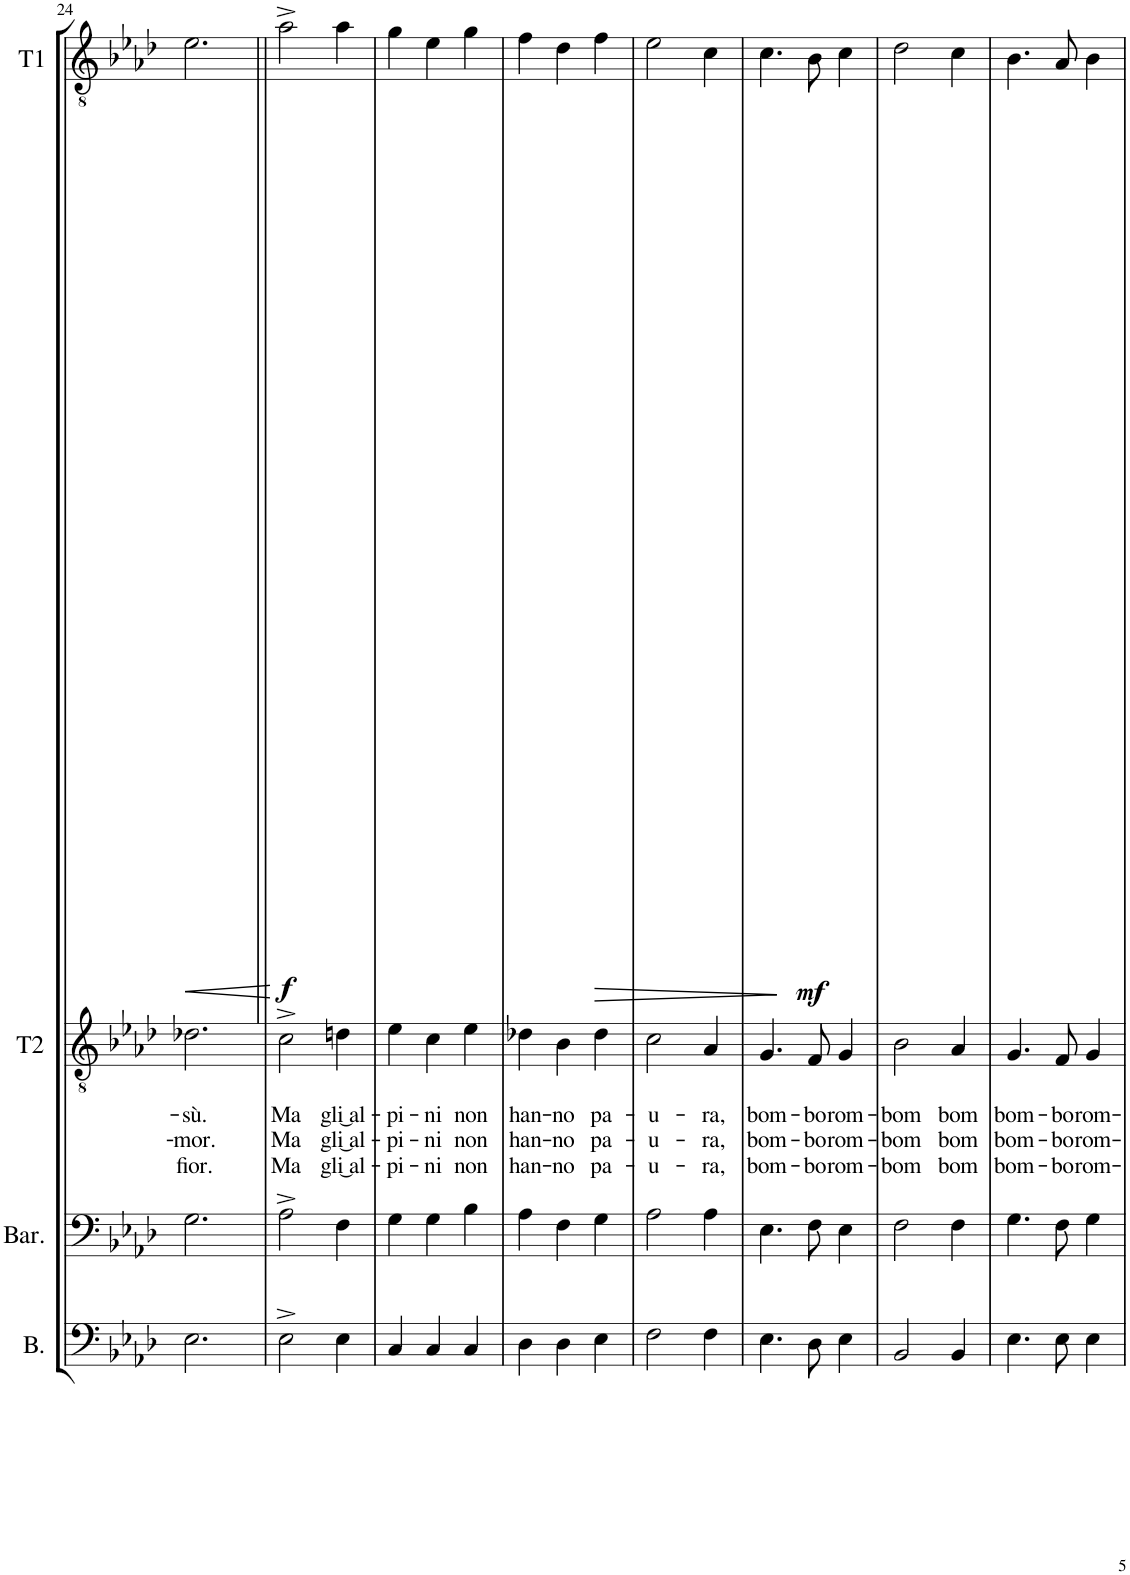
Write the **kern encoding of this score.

**kern	**kern	**kern	**text	**text	**text	**text	**kern	**dynam
*part4	*part3	*part2	*part2	*part2	*part2	*part2	*part1	*part1
*staff4	*staff3	*staff2	*staff2	*staff2	*staff2	*staff2	*staff1	*staff1
*I"Basso	*I"Baritono	*I"Tenore II	*	*	*	*	*I"Tenore I	*
*I'B.	*I'Bar.	*I'T2	*	*	*	*	*I'T1	*
!!LO:PB:g=z
*clefF4	*clefF4	*clefGv2	*	*	*	*	*clefGv2	*
*k[b-e-a-d-]	*k[b-e-a-d-]	*k[b-e-a-d-]	*	*	*	*	*k[b-e-a-d-]	*
*M3/4	*M3/4	*M3/4	*	*	*	*	*M3/4	*
=24	=24	=24	=24	=24	=24	=24	=24	=24
!	!	!	!	!LO:LY:b	!LO:LY:b	!LO:LY:b	!	!LO:HP:b
2.E-\	2.G\	2.d-X\	.	-sù.	-mor.	fior.	2.e-\	<
.	.	.	.	.	.	.	.	[
=25||	=25||	=25||	=25||	=25||	=25||	=25||	=25||	=25||
!	!	!	!	!LO:LY:b	!LO:LY:b	!LO:LY:b	!	!LO:DY:b
2E-^\	2A-^\	2c^\	.	Ma	Ma	Ma	2a-^\	f
!	!	!	!	!LO:LY:b	!LO:LY:b	!LO:LY:b	!	!
4E-\	4F\	4dn\	.	gli͜ al-	gli͜ al-	gli͜ al-	4a-\	.
=26	=26	=26	=26	=26	=26	=26	=26	=26
!	!	!	!	!LO:LY:b	!LO:LY:b	!LO:LY:b	!	!
4C/	4G\	4e-\	.	-pi-	-pi-	-pi-	4g\	.
!	!	!	!	!LO:LY:b	!LO:LY:b	!LO:LY:b	!	!
4C/	4G\	4c\	.	-ni	-ni	-ni	4e-\	.
!	!	!	!	!LO:LY:b	!LO:LY:b	!LO:LY:b	!	!
4C/	4B-\	4e-\	.	non	non	non	4g\	.
=27	=27	=27	=27	=27	=27	=27	=27	=27
!	!	!	!	!LO:LY:b	!LO:LY:b	!LO:LY:b	!	!
4D-\	4A-\	4d-X\	.	han-	han-	han-	4f\	.
!	!	!	!	!LO:LY:b	!LO:LY:b	!LO:LY:b	!	!
4D-\	4F\	4B-\	.	-no	-no	-no	4d-\	.
!	!	!	!	!LO:LY:b	!LO:LY:b	!LO:LY:b	!	!LO:HP:b
4E-\	4G\	4d-\	.	pa-	pa-	pa-	4f\	>
=28	=28	=28	=28	=28	=28	=28	=28	=28
!	!	!	!	!LO:LY:b	!LO:LY:b	!LO:LY:b	!	!
2F\	2A-\	2c\	.	-u-	-u-	-u-	2e-\	.
!	!	!	!	!LO:LY:b	!LO:LY:b	!LO:LY:b	!	!
4F\	4A-\	4A-/	.	-ra,	-ra,	-ra,	4c\	.
=29	=29	=29	=29	=29	=29	=29	=29	=29
!	!	!	!	!LO:LY:b	!LO:LY:b	!LO:LY:b	!	!
4.E-\	4.E-\	4.G/	.	bom-	bom-	bom-	4.c\	.
!	!	!	!	!LO:LY:b	!LO:LY:b	!LO:LY:b	!	!LO:DY:n=1:b
8D-\	8F\	8F/	.	-bo-	-bo-	-bo-	8B-\	] mf
!	!	!	!	!LO:LY:b	!LO:LY:b	!LO:LY:b	!	!
4E-\	4E-\	4G/	.	-rom-	-rom-	-rom-	4c\	.
=30	=30	=30	=30	=30	=30	=30	=30	=30
!	!	!	!	!LO:LY:b	!LO:LY:b	!LO:LY:b	!	!
2BB-/	2F\	2B-\	.	-bom	-bom	-bom	2d-\	.
!	!	!	!	!LO:LY:b	!LO:LY:b	!LO:LY:b	!	!
4BB-/	4F\	4A-/	.	bom	bom	bom	4c\	.
=31	=31	=31	=31	=31	=31	=31	=31	=31
!	!	!	!	!LO:LY:b	!LO:LY:b	!LO:LY:b	!	!
4.E-\	4.G\	4.G/	.	bom-	bom-	bom-	4.B-\	.
!	!	!	!	!LO:LY:b	!LO:LY:b	!LO:LY:b	!	!
8E-\	8F\	8F/	.	-bo-	-bo-	-bo-	8A-/	.
!	!	!	!	!LO:LY:b	!LO:LY:b	!LO:LY:b	!	!
4E-\	4G\	4G/	.	-rom-	-rom-	-rom-	4B-\	.
=	=	=	=	=	=	=	=	=
*-	*-	*-	*-	*-	*-	*-	*-	*-
